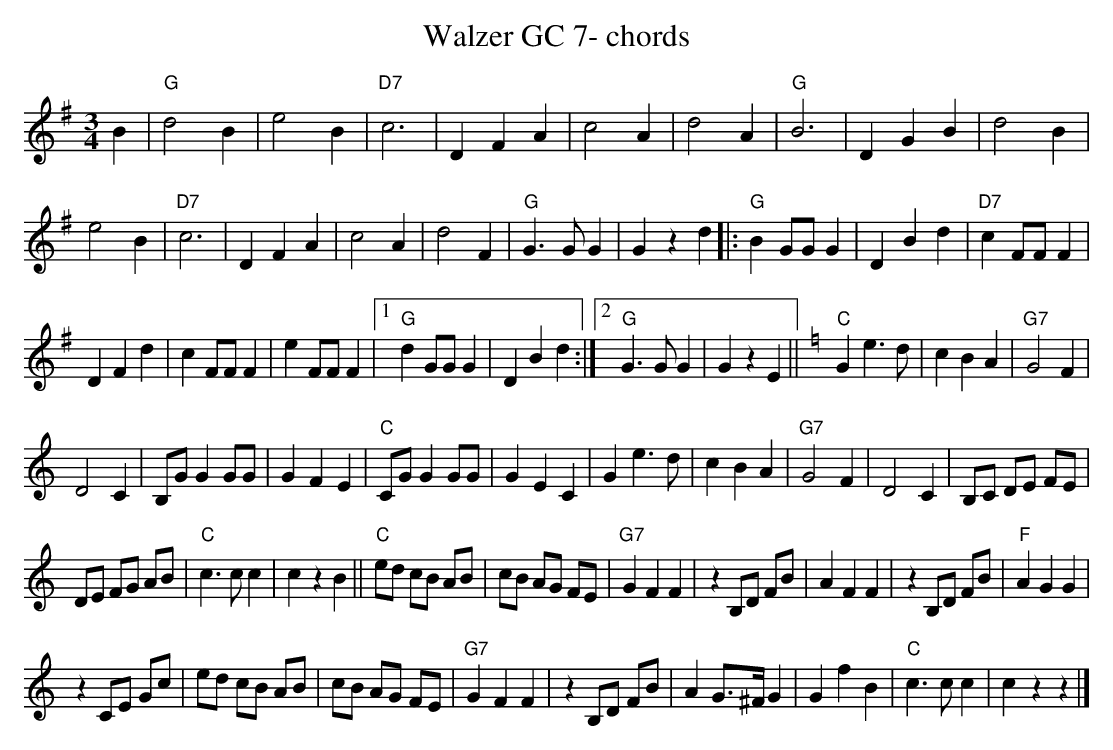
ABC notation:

X:1
T:Walzer GC 7- chords
M:3/4
L:1/4
K:Gmaj%%MIDI gchordon
B | "G"d2B | e2B | "D7"c3 | DFA | c2A | d2A | "G"B3 | DGB | d2B |
e2B | "D7"c3 | DFA | c2A | d2F | "G"G>GG | Gzd |: "G"B G/2G/2G | DBd | "D7"c F/2F/2F |
DFd | c F/2F/2F | e F/2F/2F |1 "G"d G/2G/2G | DBd :|2 "G"G>GG | GzE || [K:Cmaj] "C"Ge>d | cBA | "G7"G2F |
D2C | B,/2G/2GG/2G/2 | GFE | "C"C/2G/2GG/2G/2 | GEC | Ge>d | cBA | "G7"G2F | D2C | [L:1/8] B,C DE FE |
DE FG AB | "C"c3cc2 | c2z2B2 ||"C"ed cB AB | cB AG FE | "G7"G2F2F2 | z2 B,D FB | A2F2F2 | z2 B,D FB | "F"A2G2G2 |
z2 CE Gc | ed cB AB | cB AG FE | "G7"G2F2F2 | z2 B,D FB | A2 G>^F G2 | G2f2B2 | "C"c3cc2 | c2z2z2 |]
